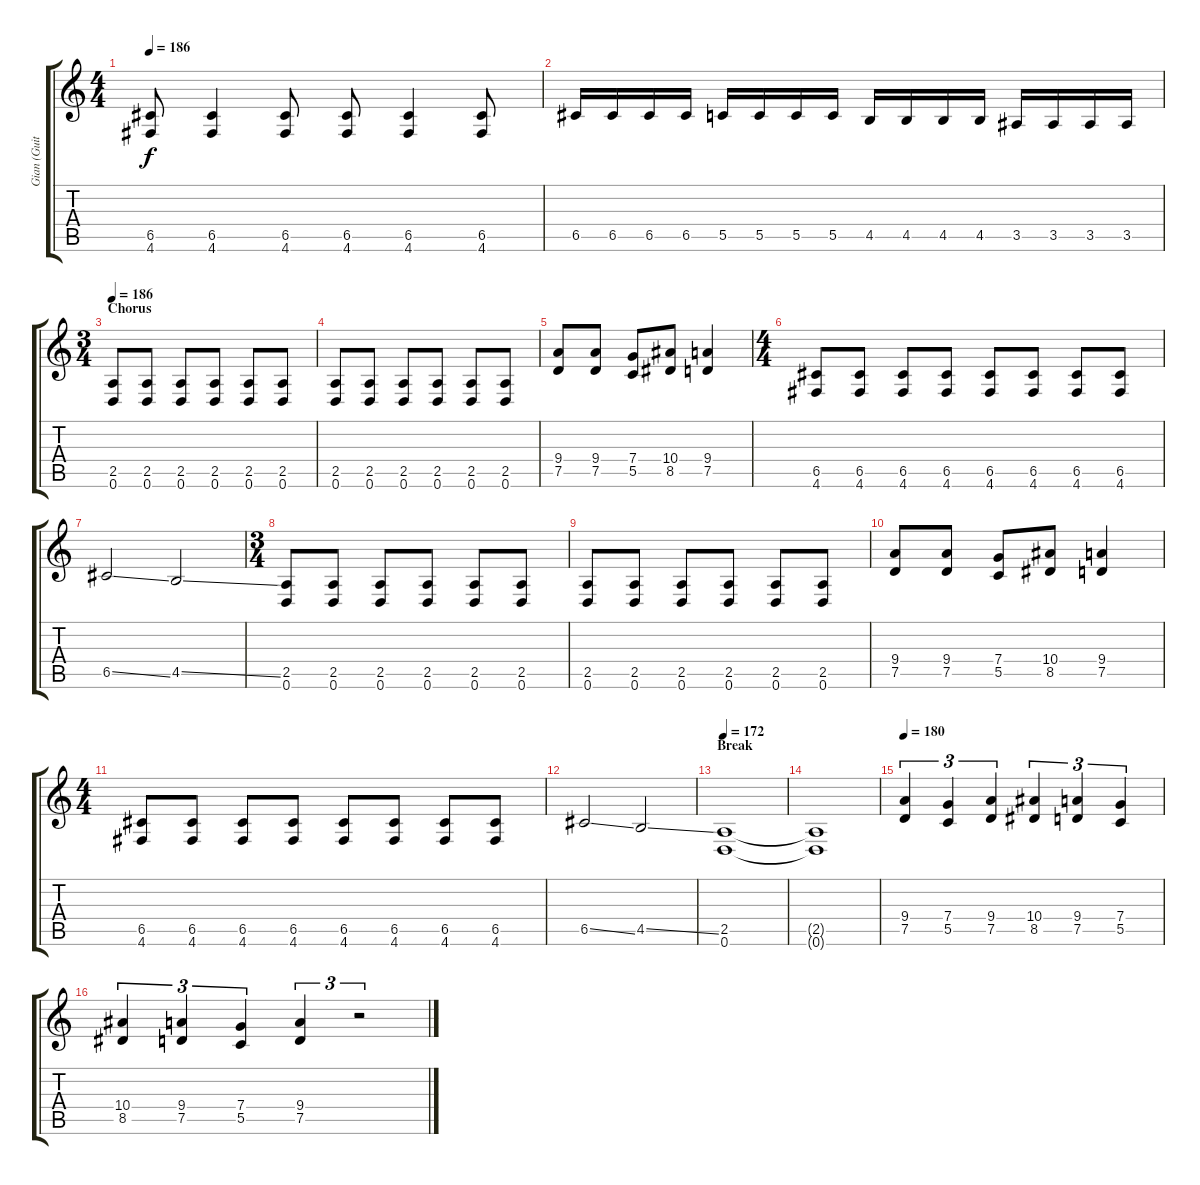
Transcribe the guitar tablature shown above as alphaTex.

\track ("Gian (Guitar)" "Gian (Guit") {instrument overdrivenguitar}
\staff {score tabs}
\tuning (D4 A3 F3 C3 G2 D2) {hide}
\ts (4 4)
\tempo 186
\clef g2
\ks c
(6.5 4.6).8{dy f} (6.5 4.6).4 (6.5 4.6).8 (6.5 4.6).8 (6.5 4.6).4 (6.5 4.6).8 |
6.5.16 6.5.16 6.5.16 6.5.16 5.5.16 5.5.16 5.5.16 5.5.16 4.5.16 4.5.16 4.5.16 4.5.16 3.5.16 3.5.16 3.5.16 3.5.16 |
\ts (3 4)
\section ("" "Chorus")
\tempo 186
(2.5 0.6).8 (2.5 0.6).8 (2.5 0.6).8 (2.5 0.6).8 (2.5 0.6).8 (2.5 0.6).8 |
(2.5 0.6).8 (2.5 0.6).8 (2.5 0.6).8 (2.5 0.6).8 (2.5 0.6).8 (2.5 0.6).8 |
(9.4 7.5).8 (9.4 7.5).8 (7.4 5.5).8 (10.4 8.5).8 (9.4 7.5).4 |
\ts (4 4)
(6.5 4.6).8 (6.5 4.6).8 (6.5 4.6).8 (6.5 4.6).8 (6.5 4.6).8 (6.5 4.6).8 (6.5 4.6).8 (6.5 4.6).8 |
6.5{ss}.2 4.5{ss}.2 |
\ts (3 4)
(2.5 0.6).8 (2.5 0.6).8 (2.5 0.6).8 (2.5 0.6).8 (2.5 0.6).8 (2.5 0.6).8 |
(2.5 0.6).8 (2.5 0.6).8 (2.5 0.6).8 (2.5 0.6).8 (2.5 0.6).8 (2.5 0.6).8 |
(9.4 7.5).8 (9.4 7.5).8 (7.4 5.5).8 (10.4 8.5).8 (9.4 7.5).4 |
\ts (4 4)
(6.5 4.6).8 (6.5 4.6).8 (6.5 4.6).8 (6.5 4.6).8 (6.5 4.6).8 (6.5 4.6).8 (6.5 4.6).8 (6.5 4.6).8 |
6.5{ss}.2 4.5{ss}.2 |
\section ("" "Break")
\tempo 172
(2.5 0.6).1 |
(2.5{t} 0.6{t}).1 |
\tempo 180
(9.4 7.5).4{tu (3 2)} (7.4 5.5).4{tu (3 2)} (9.4 7.5).4{tu (3 2)} (10.4 8.5).4{tu (3 2)} (9.4 7.5).4{tu (3 2)} (7.4 5.5).4{tu (3 2)} |
(10.4 8.5).4{tu (3 2)} (9.4 7.5).4{tu (3 2)} (7.4 5.5).4{tu (3 2)} (9.4 7.5).4{tu (3 2)} r.2{tu (3 2)}
